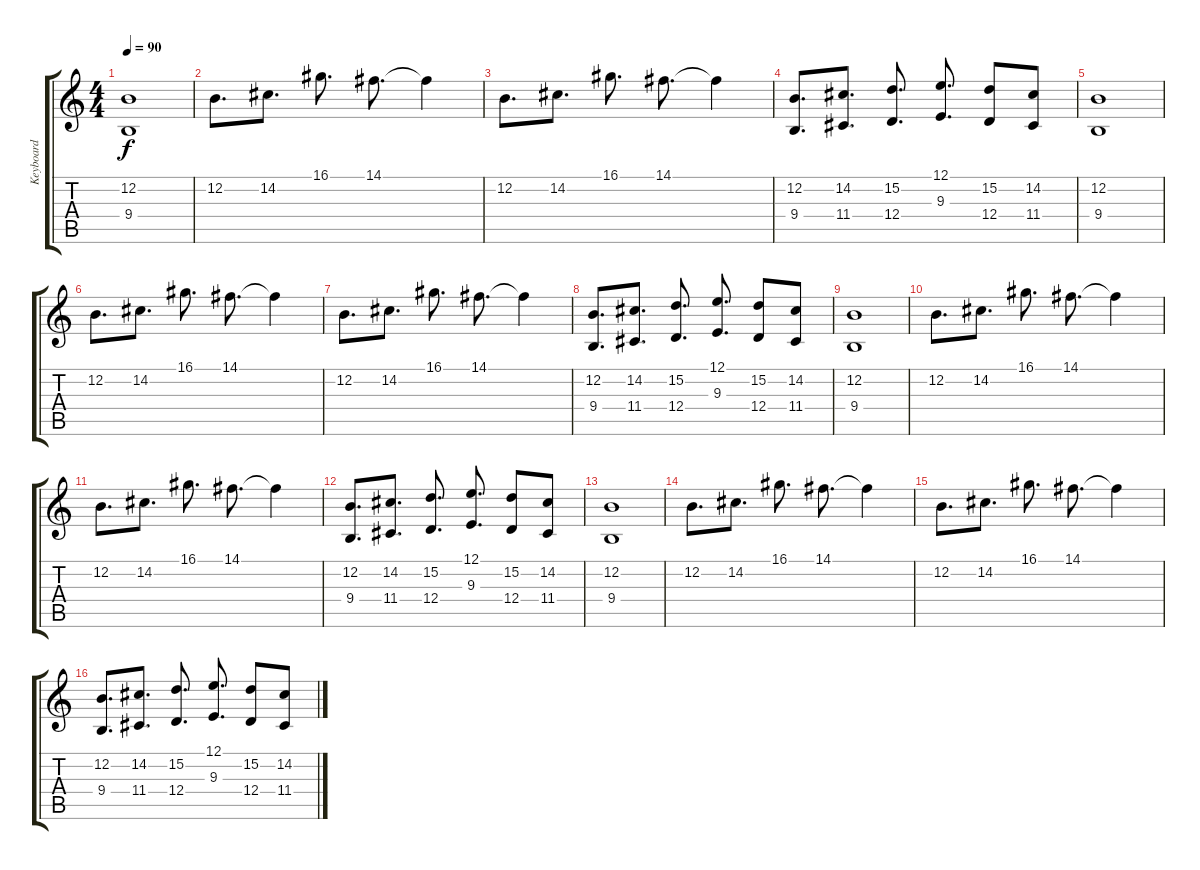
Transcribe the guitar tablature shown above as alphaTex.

\track ("Keyboard" "Keyboard") {instrument electricpiano2}
\staff {score tabs}
\tuning (E4 B3 G3 D3 A2 E2) {hide}
\ts (4 4)
\tempo 90
\clef g2
\ks c
(12.2 9.4).1{dy f} |
12.2.8{d} 14.2.8{d} 16.1.8{d} 14.1.8{d} 14.1{t}.4 |
12.2.8{d} 14.2.8{d} 16.1.8{d} 14.1.8{d} 14.1{t}.4 |
(12.2 9.4).8{d} (14.2 11.4).8{d} (15.2 12.4).8{d} (12.1 9.3).8{d} (15.2 12.4).8 (14.2 11.4).8 |
(12.2 9.4).1 |
12.2.8{d} 14.2.8{d} 16.1.8{d} 14.1.8{d} 14.1{t}.4 |
12.2.8{d} 14.2.8{d} 16.1.8{d} 14.1.8{d} 14.1{t}.4 |
(12.2 9.4).8{d} (14.2 11.4).8{d} (15.2 12.4).8{d} (12.1 9.3).8{d} (15.2 12.4).8 (14.2 11.4).8 |
(12.2 9.4).1 |
12.2.8{d} 14.2.8{d} 16.1.8{d} 14.1.8{d} 14.1{t}.4 |
12.2.8{d} 14.2.8{d} 16.1.8{d} 14.1.8{d} 14.1{t}.4 |
(12.2 9.4).8{d} (14.2 11.4).8{d} (15.2 12.4).8{d} (12.1 9.3).8{d} (15.2 12.4).8 (14.2 11.4).8 |
(12.2 9.4).1 |
12.2.8{d} 14.2.8{d} 16.1.8{d} 14.1.8{d} 14.1{t}.4 |
12.2.8{d} 14.2.8{d} 16.1.8{d} 14.1.8{d} 14.1{t}.4 |
(12.2 9.4).8{d} (14.2 11.4).8{d} (15.2 12.4).8{d} (12.1 9.3).8{d} (15.2 12.4).8 (14.2 11.4).8
